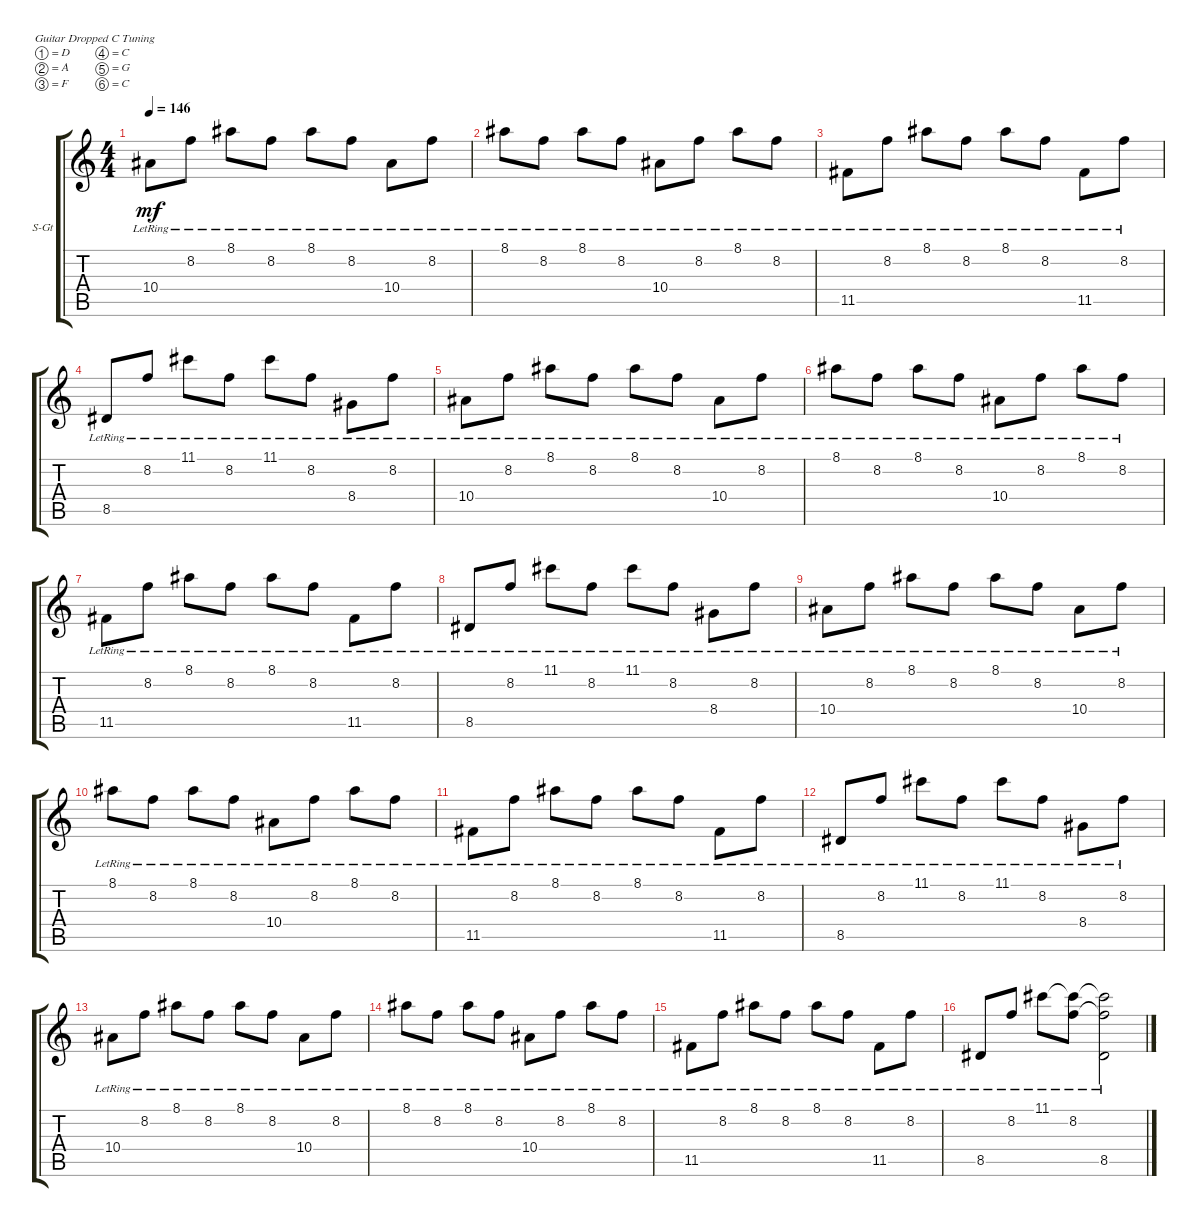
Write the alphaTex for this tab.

\defaultSystemsLayout 4
\bracketExtendMode groupsimilarinstruments
\firstSystemTrackNameOrientation horizontal
\otherSystemsTrackNameOrientation horizontal
\track ("Guitar Left" "S-Gt") {instrument acousticguitarsteel}
\staff {score tabs}
\tuning (D4 A3 F3 C3 G2 C2)
\ts (4 4)
\tempo 146
\clef g2
\ks c
10.4{lr}.8{dy mf instrument acousticguitarsteel} 8.2{lr}.8 8.1{lr}.8 8.2{lr}.8 8.1{lr}.8 8.2{lr}.8 10.4{lr}.8 8.2{lr}.8 |
8.1{lr}.8 8.2{lr}.8 8.1{lr}.8 8.2{lr}.8 10.4{lr}.8 8.2{lr}.8 8.1{lr}.8 8.2{lr}.8 |
11.5{lr}.8 8.2{lr}.8 8.1{lr}.8 8.2{lr}.8 8.1{lr}.8 8.2{lr}.8 11.5{lr}.8 8.2{lr}.8 |
8.5{lr}.8 8.2{lr}.8 11.1{lr}.8 8.2{lr}.8 11.1{lr}.8 8.2{lr}.8 8.4{lr}.8 8.2{lr}.8 |
10.4{lr}.8 8.2{lr}.8 8.1{lr}.8 8.2{lr}.8 8.1{lr}.8 8.2{lr}.8 10.4{lr}.8 8.2{lr}.8 |
8.1{lr}.8 8.2{lr}.8 8.1{lr}.8 8.2{lr}.8 10.4{lr}.8 8.2{lr}.8 8.1{lr}.8 8.2{lr}.8 |
11.5{lr}.8 8.2{lr}.8 8.1{lr}.8 8.2{lr}.8 8.1{lr}.8 8.2{lr}.8 11.5{lr}.8 8.2{lr}.8 |
8.5{lr}.8 8.2{lr}.8 11.1{lr}.8 8.2{lr}.8 11.1{lr}.8 8.2{lr}.8 8.4{lr}.8 8.2{lr}.8 |
10.4{lr}.8 8.2{lr}.8 8.1{lr}.8 8.2{lr}.8 8.1{lr}.8 8.2{lr}.8 10.4{lr}.8 8.2{lr}.8 |
8.1{lr}.8 8.2{lr}.8 8.1{lr}.8 8.2{lr}.8 10.4{lr}.8 8.2{lr}.8 8.1{lr}.8 8.2{lr}.8 |
11.5{lr}.8 8.2{lr}.8 8.1{lr}.8 8.2{lr}.8 8.1{lr}.8 8.2{lr}.8 11.5{lr}.8 8.2{lr}.8 |
8.5{lr}.8 8.2{lr}.8 11.1{lr}.8 8.2{lr}.8 11.1{lr}.8 8.2{lr}.8 8.4{lr}.8 8.2{lr}.8 |
10.4{lr}.8 8.2{lr}.8 8.1{lr}.8 8.2{lr}.8 8.1{lr}.8 8.2{lr}.8 10.4{lr}.8 8.2{lr}.8 |
8.1{lr}.8 8.2{lr}.8 8.1{lr}.8 8.2{lr}.8 10.4{lr}.8 8.2{lr}.8 8.1{lr}.8 8.2{lr}.8 |
11.5{lr}.8 8.2{lr}.8 8.1{lr}.8 8.2{lr}.8 8.1{lr}.8 8.2{lr}.8 11.5{lr}.8 8.2{lr}.8 |
8.5{lr}.8 8.2{lr}.8 11.1{lr}.8 (8.2{lr} 11.1{lr t}).8 (8.5{lr} 11.1{lr t} 8.2{lr t}).2
